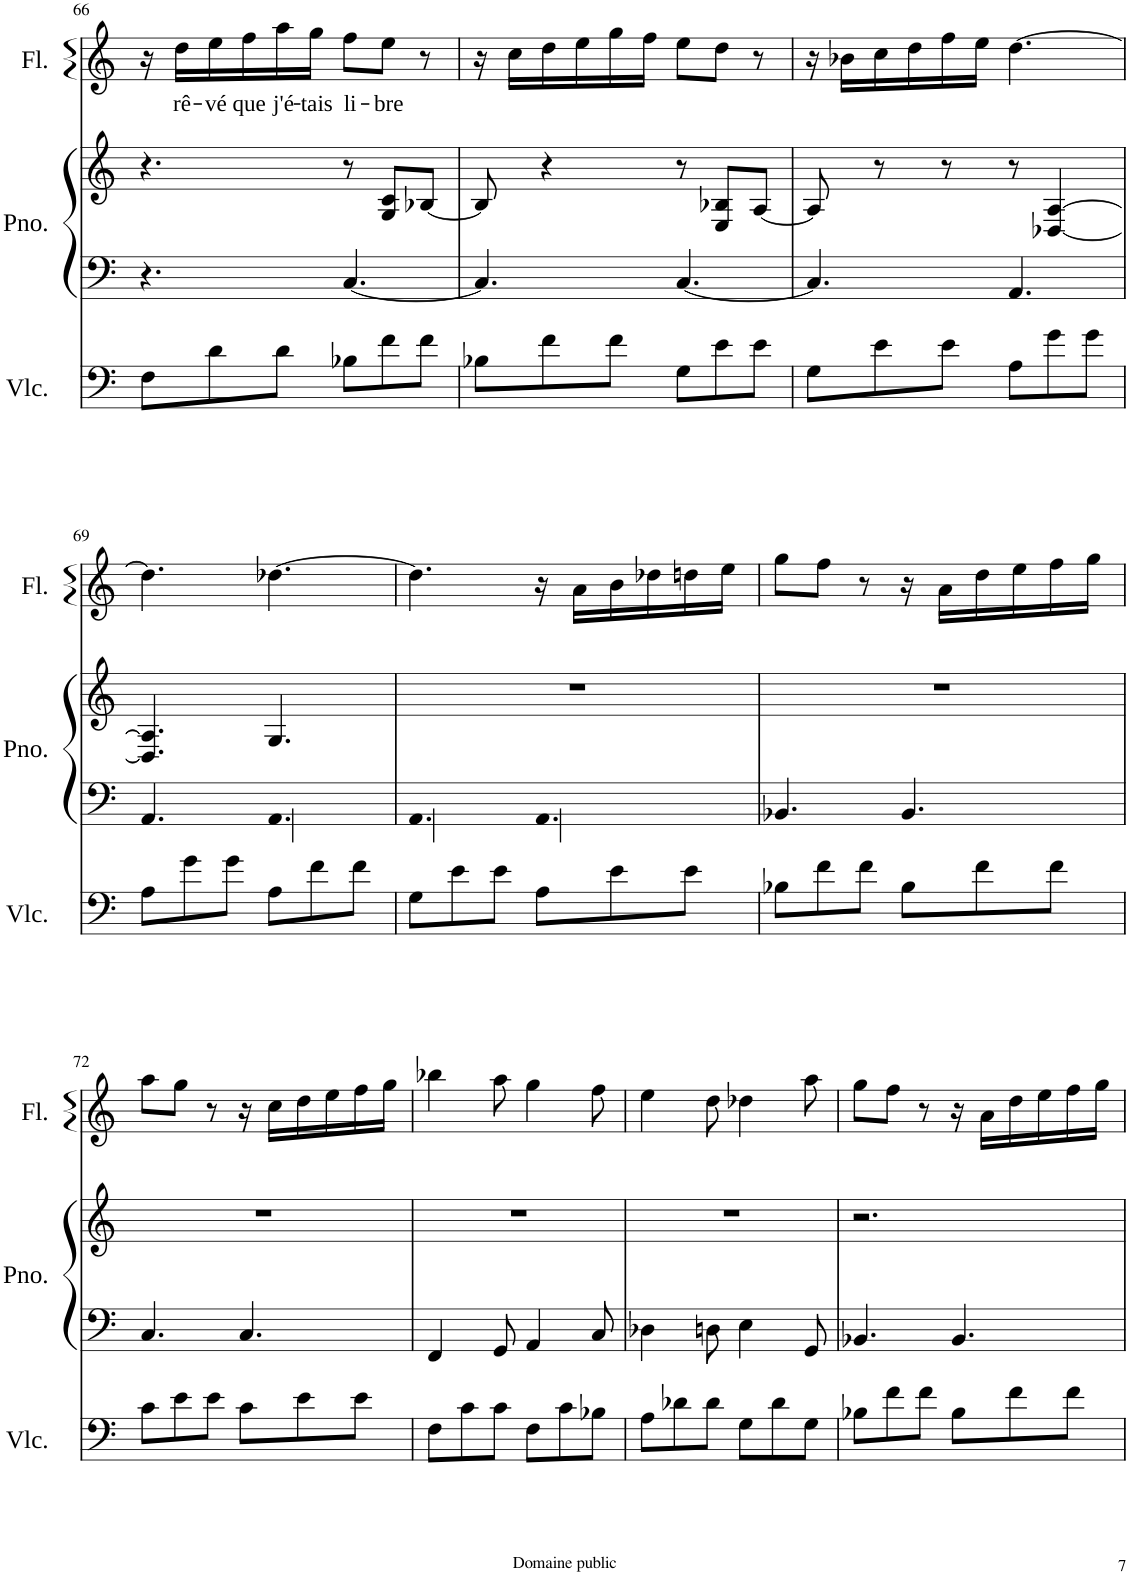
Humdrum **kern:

**kern	**kern	**kern	**kern	**text
*part3	*part2	*part2	*part1	*part1
*staff4	*staff3	*staff2	*staff1	*staff1
*I"Violoncello	*I"Piano	*	*I"Flute	*
*I'Vlc.	*I'Pno.	*	*I'Fl.	*
!!LO:PB:g=z
*clefF4	*clefF4	*clefG2	*clefG2	*
*k[]	*k[]	*k[]	*k[]	*
*M6/8	*M6/8	*M6/8	*M6/8	*
=66	=66	=66	=66	=66
8F\L	4.r	4.r	16r	.
!	!	!	!	!LO:LY:b
.	.	.	16dd\LL	rê-
!	!	!	!	!LO:LY:b
8d\	.	.	16ee\	-vé
!	!	!	!	!LO:LY:b
.	.	.	16ff\	que
!	!	!	!	!LO:LY:b
8d\J	.	.	16aa\	j'é-
!	!	!	!	!LO:LY:b
.	.	.	16gg\JJ	-tais
!	!	!	!	!LO:LY:b
8B-X\L	[4.C/	8r	8ff\L	li-
!	!	!	!	!LO:LY:b
8f\	.	8G/ 8c/L	8ee\J	-bre
8f\J	.	[8B-X/J	8r	.
=67	=67	=67	=67	=67
8B-X\L	4.C/]	8B-/]	16r	.
.	.	.	16cc\LL	.
8f\	.	4r	16dd\	.
.	.	.	16ee\	.
8f\J	.	.	16gg\	.
.	.	.	16ff\JJ	.
8G\L	[4.C/	8r	8ee\L	.
8e\	.	8E/ 8B-X/L	8dd\J	.
8e\J	.	[8A/J	8r	.
=68	=68	=68	=68	=68
8G\L	4.C/]	8A/]	16r	.
.	.	.	16b-X\LL	.
8e\	.	8r	16cc\	.
.	.	.	16dd\	.
8e\J	.	8r	16ff\	.
.	.	.	16ee\JJ	.
8A\L	4.AA/	8r	[4.dd\	.
8g\	.	[4D-X/ [4A/	.	.
8g\J	.	.	.	.
!!LO:LB:g=z
=69	=69	=69	=69	=69
8A\L	4.AA/	4.D-/] 4.A/]	4.dd\]	.
8g\	.	.	.	.
8g\J	.	.	.	.
8A\L	4.AA/	4.G/	[4.dd-X\	.
8f\	.	.	.	.
8f\J	.	.	.	.
=70	=70	=70	=70	=70
8G\L	4.AA/	2.r	4.dd-\]	.
8e\	.	.	.	.
8e\J	.	.	.	.
8A\L	4.AA/	.	16r	.
.	.	.	16a\LL	.
8e\	.	.	16b\	.
.	.	.	16dd-X\	.
8e\J	.	.	16ddn\	.
.	.	.	16ee\JJ	.
=71	=71	=71	=71	=71
8B-X\L	4.BB-X/	2.r	8gg\L	.
8f\	.	.	8ff\J	.
8f\J	.	.	8r	.
8B-\L	4.BB-/	.	16r	.
.	.	.	16a\LL	.
8f\	.	.	16dd\	.
.	.	.	16ee\	.
8f\J	.	.	16ff\	.
.	.	.	16gg\JJ	.
!!LO:LB:g=z
=72	=72	=72	=72	=72
8c\L	4.C/	2.r	8aa\L	.
8e\	.	.	8gg\J	.
8e\J	.	.	8r	.
8c\L	4.C/	.	16r	.
.	.	.	16cc\LL	.
8e\	.	.	16dd\	.
.	.	.	16ee\	.
8e\J	.	.	16ff\	.
.	.	.	16gg\JJ	.
=73	=73	=73	=73	=73
8F\L	4FF/	2.r	4bb-X\	.
8c\	.	.	.	.
8c\J	8GG/	.	8aa\	.
8F\L	4AA/	.	4gg\	.
8c\	.	.	.	.
8B-X\J	8C/	.	8ff\	.
=74	=74	=74	=74	=74
8A\L	4D-X\	2.r	4ee\	.
8d-X\	.	.	.	.
8d-\J	8Dn\	.	8dd\	.
8G\L	4E\	.	4dd-X\	.
8d-\	.	.	.	.
8G\J	8GG/	.	8aa\	.
=75	=75	=75	=75	=75
8B-X\L	4.BB-X/	2.r	8gg\L	.
8f\	.	.	8ff\J	.
8f\J	.	.	8r	.
8B-\L	4.BB-/	.	16r	.
.	.	.	16a\LL	.
8f\	.	.	16dd\	.
.	.	.	16ee\	.
8f\J	.	.	16ff\	.
.	.	.	16gg\JJ	.
=	=	=	=	=
*-	*-	*-	*-	*-
